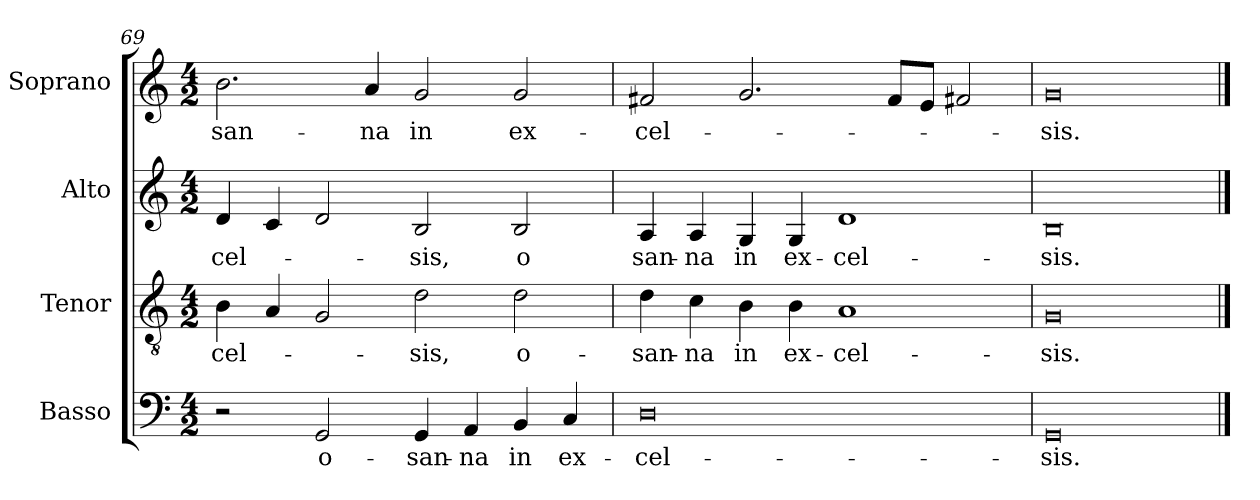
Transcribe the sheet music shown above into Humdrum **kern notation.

**kern	**text	**kern	**text	**kern	**text	**kern	**text
*part4	*part4	*part3	*part3	*part2	*part2	*part1	*part1
*staff4	*staff4	*staff3	*staff3	*staff2	*staff2	*staff1	*staff1
*I"Basso	*	*I"Tenor	*	*I"Alto	*	*I"Soprano	*
*	*	*I'T.	*	*I'A.	*	*I'Sop.	*
*clefF4	*	*clefGv2	*	*clefG2	*	*clefG2	*
*	*	*ITrd7c12	*	*	*	*	*
*k[]	*	*k[]	*	*k[]	*	*k[]	*
*C:	*	*C:	*	*C:	*	*C:	*
*M4/2	*	*M4/2	*	*M4/2	*	*M4/2	*
=69	=69	=69	=69	=69	=69	=69	=69
!	!	!	!LO:LY:b:color=#000000	!	!	!	!
!	!	!	!	!	!LO:LY:b:color=#000000	!	!
!	!	!	!	!	!	!	!LO:LY:b:color=#000000
2r	.	4BBi\	-cel-	4di/	-cel-	2.bi\	-san-
.	.	4AAi/	.	4ci/	.	.	.
!	!LO:LY:b:color=#000000	!	!	!	!	!	!
2GGi/	o-	2GGi/	.	2di/	.	.	.
!	!	!	!	!	!	!	!LO:LY:b:color=#000000
.	.	.	.	.	.	4ai/	-na
!	!LO:LY:b:color=#000000	!	!	!	!	!	!
!	!	!	!LO:LY:b:color=#000000	!	!	!	!
!	!	!	!	!	!LO:LY:b:color=#000000	!	!
!	!	!	!	!	!	!	!LO:LY:b:color=#000000
4GGi/	-san-	2Di\	-sis,	2Bi/	-sis,	2gi/	in
!	!LO:LY:b:color=#000000	!	!	!	!	!	!
4AAi/	-na	.	.	.	.	.	.
!	!LO:LY:b:color=#000000	!	!	!	!	!	!
!	!	!	!LO:LY:b:color=#000000	!	!	!	!
!	!	!	!	!	!LO:LY:b:color=#000000	!	!
!	!	!	!	!	!	!	!LO:LY:b:color=#000000
4BBi/	in	2Di\	o-	2Bi/	o	2gi/	ex-
!	!LO:LY:b:color=#000000	!	!	!	!	!	!
4Ci/	ex-	.	.	.	.	.	.
=70	=70	=70	=70	=70	=70	=70	=70
!	!LO:LY:b:color=#000000	!	!	!	!	!	!
!	!	!	!LO:LY:b:color=#000000	!	!	!	!
!	!	!	!	!	!LO:LY:b:color=#000000	!	!
!	!	!	!	!	!	!	!LO:LY:b:color=#000000
0Di	-cel-	4Di\	-san-	4Ai/	san-	2f#Xi/	-cel-
!	!	!	!LO:LY:b:color=#000000	!	!	!	!
!	!	!	!	!	!LO:LY:b:color=#000000	!	!
.	.	4Ci\	-na	4Ai/	-na	.	.
!	!	!	!LO:LY:b:color=#000000	!	!	!	!
!	!	!	!	!	!LO:LY:b:color=#000000	!	!
.	.	4BBi\	in	4Gi/	in	2.gi/	.
!	!	!	!LO:LY:b:color=#000000	!	!	!	!
!	!	!	!	!	!LO:LY:b:color=#000000	!	!
.	.	4BBi\	ex-	4Gi/	ex-	.	.
!	!	!	!LO:LY:b:color=#000000	!	!	!	!
!	!	!	!	!	!LO:LY:b:color=#000000	!	!
.	.	1AAi	-cel-	1di	-cel-	.	.
.	.	.	.	.	.	8f#i/L	.
.	.	.	.	.	.	8ei/J	.
.	.	.	.	.	.	2f#Xi/	.
=71	=71	=71	=71	=71	=71	=71	=71
!	!LO:LY:b:color=#000000	!	!	!	!	!	!
!	!	!	!LO:LY:b:color=#000000	!	!	!	!
!	!	!	!	!	!LO:LY:b:color=#000000	!	!
!	!	!	!	!	!	!	!LO:LY:b:color=#000000
0GGi	-sis.	0GGi	-sis.	0Bi	-sis.	0gi	-sis.
==	==	==	==	==	==	==	==
*-	*-	*-	*-	*-	*-	*-	*-
